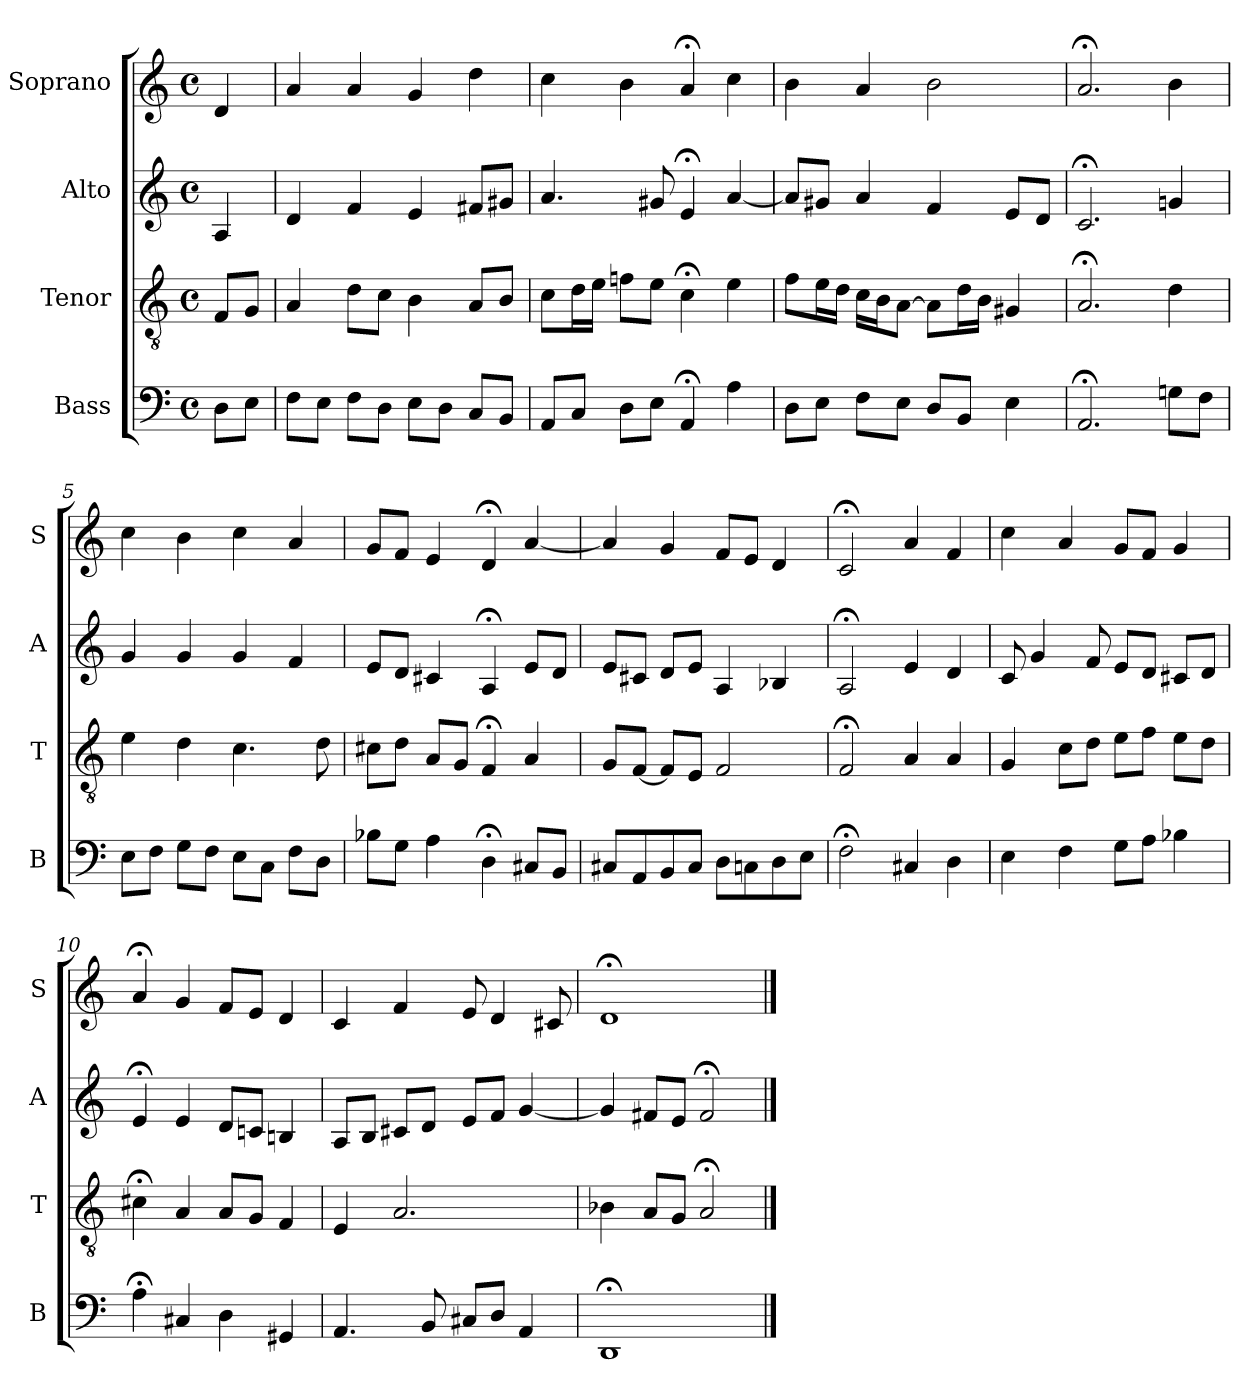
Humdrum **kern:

**kern	**kern	**kern	**kern
*part4	*part3	*part2	*part1
*staff4	*staff3	*staff2	*staff1
*I"Bass	*I"Tenor	*I"Alto	*I"Soprano
*I'B	*I'T	*I'A	*I'S
*clefF4	*clefGv2	*clefG2	*clefG2
*k[]	*k[]	*k[]	*k[]
*D:dor	*D:dor	*D:dor	*D:dor
*M4/4	*M4/4	*M4/4	*M4/4
*met(c)	*met(c)	*met(c)	*met(c)
*MM100	*MM100	*MM100	*MM100
=	=	=	=
8DL	8FL	4A	4d
8EJ	8GJ	.	.
=1	=1	=1	=1
8FL	4A	4d	4a
8EJ	.	.	.
8FL	8dL	4f	4a
8DJ	8cJ	.	.
8EL	4B	4e	4g
8DJ	.	.	.
8CL	8AL	8f#XL	4dd
8BBJ	8BJ	8g#XJ	.
=2	=2	=2	=2
8AAL	8cL	4.a	4cc
8CJ	16dL	.	.
.	16eJJ	.	.
8DL	8fnL	.	4b
8EJ	8eJ	8g#X	.
4AA;<	4c;<	4e;<	4a;<
4A	4e	[4a	4cc
=3	=3	=3	=3
8DL	8fL	8aL]	4b
8EJ	16eL	8g#XJ	.
.	16dJJ	.	.
8FL	16cLL	4a	4a
.	16BJ	.	.
8EJ	[8AJ	.	.
8DL	8AL]	4f	2b
8BBJ	16dL	.	.
.	16BJJ	.	.
4E	4G#X	8eL	.
.	.	8dJ	.
=4	=4	=4	=4
2.AA;<	2.A;<	2.c;<	2.a;<
8GnL	4d	4gn	4b
8FJ	.	.	.
=5	=5	=5	=5
8EL	4e	4g	4cc
8FJ	.	.	.
8GL	4d	4g	4b
8FJ	.	.	.
8EL	4.c	4g	4cc
8CJ	.	.	.
8FL	.	4f	4a
8DJ	8d	.	.
=6	=6	=6	=6
8B-XL	8c#XL	8eL	8gL
8GJ	8dJ	8dJ	8fJ
4A	8AL	4c#X	4e
.	8GJ	.	.
4D;<	4F;<	4A;<	4d;<
8C#XL	4A	8eL	[4a
8BBJ	.	8dJ	.
=7	=7	=7	=7
8C#XL	8GL	8eL	4a]
8AA	[8FJ	8c#XJ	.
8BB	8FL]	8dL	4g
8C#J	8EJ	8eJ	.
8DL	2F	4A	8fL
8Cn	.	.	8eJ
8D	.	4B-X	4d
8EJ	.	.	.
=8	=8	=8	=8
2F;<	2F;<	2A;<	2c;<
4C#X	4A	4e	4a
4D	4A	4d	4f
=9	=9	=9	=9
4E	4G	8c	4cc
.	.	4g	.
4F	8cL	.	4a
.	8dJ	8f	.
8GL	8eL	8eL	8gL
8AiJ	8fiJ	8diJ	8fiJ
4B-X	8eL	8c#XL	4g
.	8dJ	8dJ	.
=10	=10	=10	=10
4A;<	4c#X;<	4e;<	4a;<
4C#X	4A	4e	4g
4D	8AL	8dL	8fL
.	8GJ	8cnJ	8eJ
4GG#X	4F	4Bn	4d
=11	=11	=11	=11
4.AA	4E	8AL	4c
.	.	8BJ	.
.	2.A	8c#XL	4f
8BB	.	8dJ	.
8C#XL	.	8eL	8e
8DJ	.	8fJ	4d
4AA	.	[4g	.
.	.	.	8c#X
=12	=12	=12	=12
1DD;<i	4B-Xi	4gi]	1d;<i
.	8AL	8f#XL	.
.	8GJ	8eJ	.
.	2A;<	2f#;<	.
==	==	==	==
*-	*-	*-	*-
